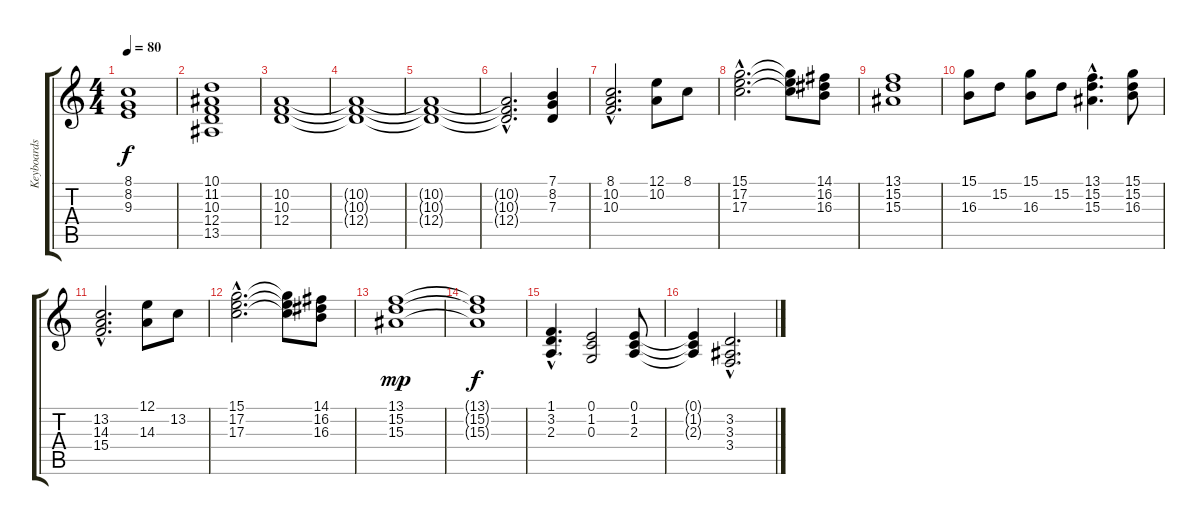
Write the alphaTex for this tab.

\track ("Keyboards" "Keyboards") {instrument synthstrings1}
\staff {score tabs}
\tuning (E4 B3 G3 D3 A2 E2) {hide}
\ts (4 4)
\tempo 80
\clef g2
\ks c
(8.1 8.2 9.3).1{dy f} |
(10.1 11.2 10.3 12.4 13.5).1 |
(10.2 10.3 12.4).1 |
(10.2{t} 10.3{t} 12.4{t}).1 |
(10.2{t} 10.3{t} 12.4{t}).1 |
(10.2{hac t} 10.3{hac t} 12.4{hac t}).2{d} (7.1 8.2 7.3).4 |
(8.1{hac} 10.2{hac} 10.3{hac}).2{d} (12.1 10.2).8 8.1.8 |
(15.1{hac} 17.2{hac} 17.3{hac}).2{d} (15.1{t} 17.2{t} 17.3{t}).8 (14.1 16.2 16.3).8 |
(13.1 15.2 15.3).1 |
(15.1 16.3).8 15.2.8 (15.1 16.3).8 15.2.8 (13.1{hac} 15.2{hac} 15.3{hac}).4{d} (15.1 15.2 16.3).8 |
(13.2{hac} 14.3{hac} 15.4{hac}).2{d} (12.1 14.3).8 13.2.8 |
(15.1{hac} 17.2{hac} 17.3{hac}).2{d} (15.1{t} 17.2{t} 17.3{t}).8 (14.1 16.2 16.3).8 |
(13.1 15.2 15.3).1{dy mp} |
(13.1{t} 15.2{t} 15.3{t}).1{dy f} |
(1.1{hac} 3.2{hac} 2.3{hac}).4{d} (0.1 1.2 0.3).2 (0.1 1.2 2.3).8 |
(0.1{t} 1.2{t} 2.3{t}).4 (3.2{hac} 3.3{hac} 3.4{hac}).2{d}
